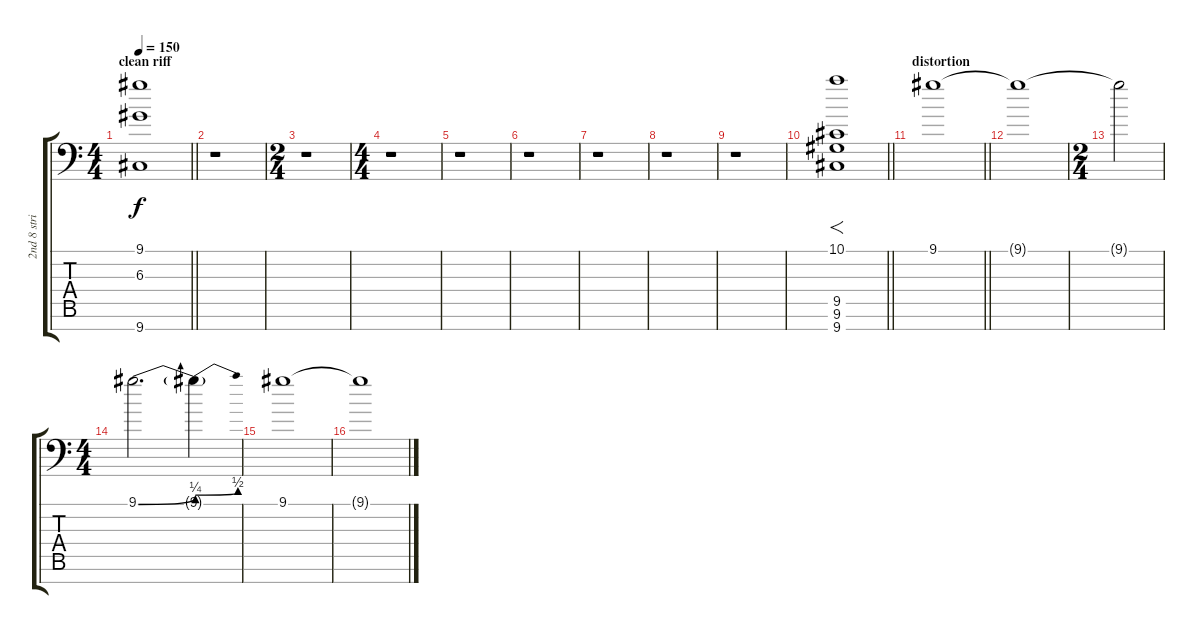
\track ("2nd 8 string " "2nd 8 stri") {instrument overdrivenguitar}
\staff {score tabs}
\tuning (B3 G3 D3 A2 E2 B1 E1) {hide}
\ts (4 4)
\section ("" "clean riff")
\tempo 150
\clef f4
\barLineRight lightlight
\ks c
(9.1 6.3 9.7).1{dy f volume 4} |
r.1{volume 0} |
\ts (2 4)
r.1 |
\ts (4 4)
r.1 |
r.1 |
r.1 |
r.1 |
r.1 |
r.1{volume 10} |
\barLineRight lightlight
(10.1 9.5 9.6 9.7).1{f} |
\section ("" "distortion")
\barLineRight lightlight
9.1.1 |
9.1{t}.1 |
\ts (2 4)
9.1{t}.2 |
\ts (4 4)
9.1{be (bend 0 0 60 1)}.2{d} 9.1{be (bend 0 1 60 2) t}.4 |
9.1.1 |
9.1{t}.1
